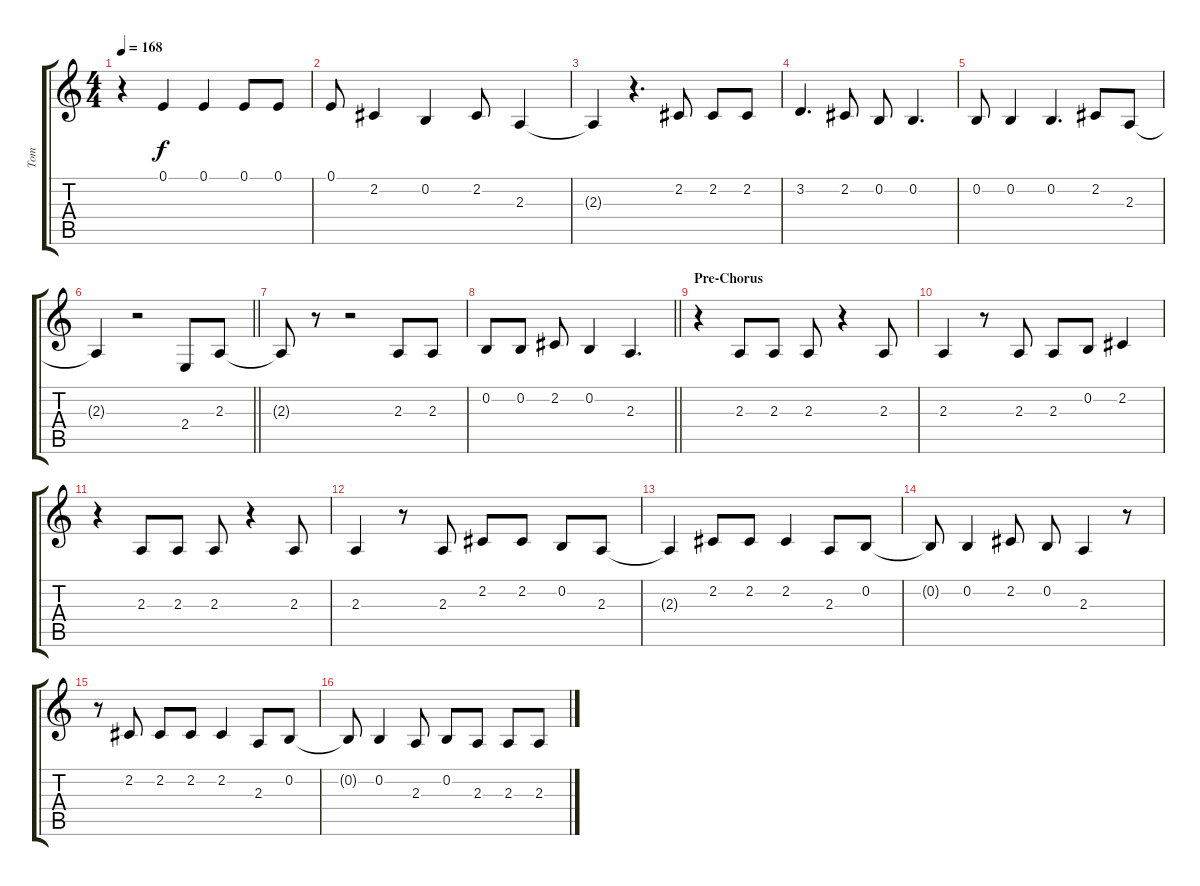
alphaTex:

\track ("Tom" "Tom") {instrument tenorsax}
\staff {score tabs}
\tuning (E4 B3 G3 D3 A2 E2) {hide}
\ts (4 4)
\tempo 168
\clef g2
\ks c
r.4{dy f} 0.1.4 0.1.4 0.1.8 0.1.8 |
0.1.8 2.2.4 0.2.4 2.2.8 2.3.4 |
2.3{t}.4 r.4{d} 2.2.8 2.2.8 2.2.8 |
3.2.4{d} 2.2.8 0.2.8 0.2.4{d} |
0.2.8 0.2.4 0.2.4{d} 2.2.8 2.3.8 |
\barLineRight lightlight
2.3{t}.4 r.2 2.4.8 2.3.8 |
2.3{t}.8 r.8 r.2 2.3.8 2.3.8 |
\barLineRight lightlight
0.2.8 0.2.8 2.2.8 0.2.4 2.3.4{d} |
\section ("" "Pre-Chorus")
r.4 2.3.8 2.3.8 2.3.8 r.4 2.3.8 |
2.3.4 r.8 2.3.8 2.3.8 0.2.8 2.2.4 |
r.4 2.3.8 2.3.8 2.3.8 r.4 2.3.8 |
2.3.4 r.8 2.3.8 2.2.8 2.2.8 0.2.8 2.3.8 |
2.3{t}.4 2.2.8 2.2.8 2.2.4 2.3.8 0.2.8 |
0.2{t}.8 0.2.4 2.2.8 0.2.8 2.3.4 r.8 |
r.8 2.2.8 2.2.8 2.2.8 2.2.4 2.3.8 0.2.8 |
0.2{t}.8 0.2.4 2.3.8 0.2.8 2.3.8 2.3.8 2.3.8
